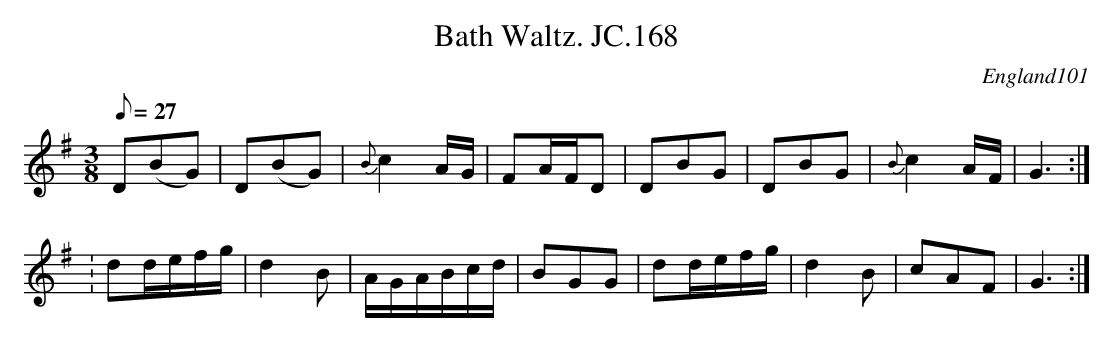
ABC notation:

X:1
T:Bath Waltz. JC.168
M:3/8
L:1/8
Q:27
O:England101
K:G
D(BG)|D(BG)|{B}c2A/G/|FA/F/D|DBG|DBG|{B}c2A/F/|G3:|!:dd/e/f/g/|
d2B|A/G/A/B/c/d/|BGG|dd/e/f/g/|d2B|cAF|G3:|]
